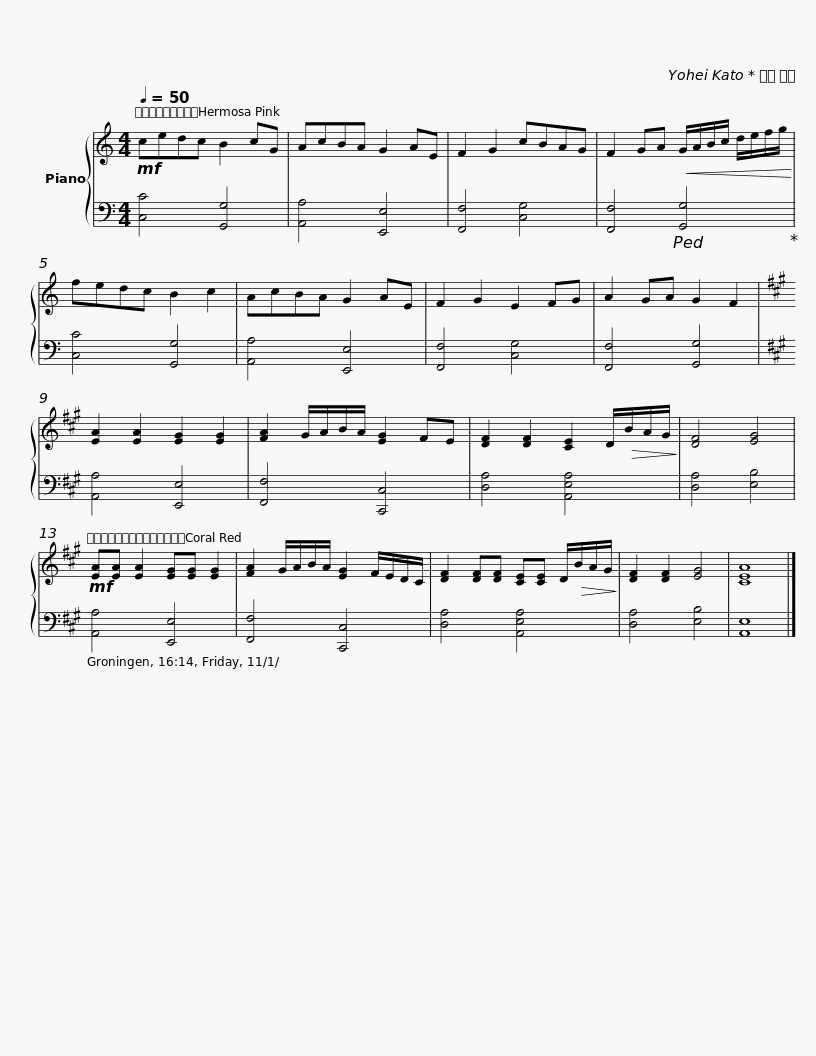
X:1
%%score { 1 | 2 }
L:1/8
Q:1/4=50
M:4/4
I:linebreak $
K:C
V:1 treble
V:2 bass
V:1
!mf! cedc B2 cG | AcBA G2 AE | F2 G2 cBAG | F2 GA!<(! G/A/B/c/ d/e/f/g/!<)! | fedc B2 c2 |$ %5
 AcBA G2 AE | F2 G2 E2 FG | A2 GA G2 F2 |[K:A] [EA]2 [EA]2 [EG]2 [EG]2 | [FA]2 G/A/B/A/ [EG]2 FE | %10
 [DF]2 [DF]2 [CE]2 D/!>(!B/A/G/!>)! | [DF]4 [EG]4 |$!mf! [EA][EA] [EA]2 [EG][EG] [EG]2 | [FA]2 G/A/B/A/ [EG]2 F/E/D/C/ | [DF]2 [DF][DF] [CE][CE] D/!>(!B/A/G/!>)! | %15
 [DF]2 [DF]2 [EG]4 | [CEA]8 |] %17
V:2
 [C,C]4 [G,,G,]4 | [A,,A,]4 [E,,E,]4 | [F,,F,]4 [C,G,]4 | [F,,F,]4!ped! [G,,G,]4!ped-up! | [C,C]4 [G,,G,]4 |$ %5
 [A,,A,]4 [E,,E,]4 | [F,,F,]4 [C,G,]4 | [F,,F,]4 [G,,G,]4 |[K:A] [A,,A,]4 [E,,E,]4 | [F,,F,]4 [C,,C,]4 | %10
 [D,A,]4 [A,,E,A,]4 | [D,A,]4 [E,B,]4 |$ [A,,A,]4 [E,,E,]4 | [F,,F,]4 [C,,C,]4 | [D,A,]4 [A,,E,A,]4 | %15
 [D,A,]4 [E,B,]4 | [A,,E,]8 |] %17
